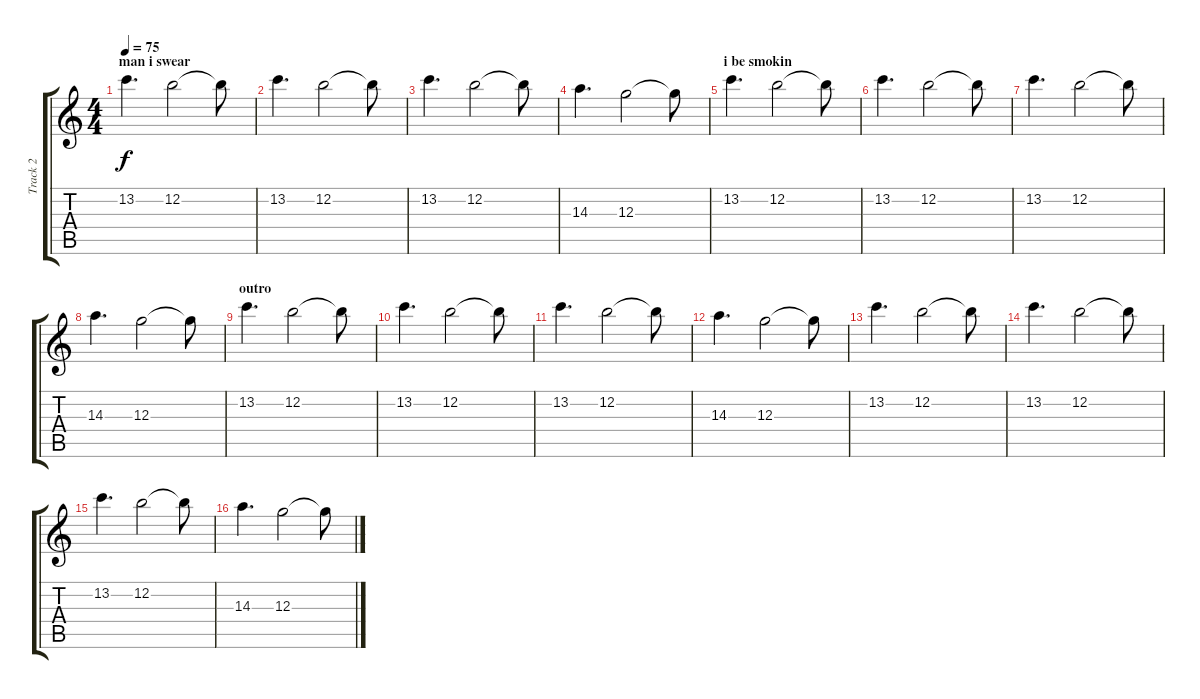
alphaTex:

\track ("Track 2" "Track 2") {instrument electricguitarjazz}
\staff {score tabs}
\tuning (E4 B3 G3 D3 A2 E2) {hide}
\ts (4 4)
\section ("" "man i swear")
\tempo 75
\clef g2
\ks c
13.2.4{d dy f} 12.2.2 12.2{t}.8 |
13.2.4{d} 12.2.2 12.2{t}.8 |
13.2.4{d} 12.2.2 12.2{t}.8 |
14.3.4{d} 12.3.2 12.3{t}.8 |
\section ("" "i be smokin")
13.2.4{d} 12.2.2 12.2{t}.8 |
13.2.4{d} 12.2.2 12.2{t}.8 |
13.2.4{d} 12.2.2 12.2{t}.8 |
14.3.4{d} 12.3.2 12.3{t}.8 |
\section ("" "outro")
13.2.4{d} 12.2.2 12.2{t}.8 |
13.2.4{d} 12.2.2 12.2{t}.8 |
13.2.4{d} 12.2.2 12.2{t}.8 |
14.3.4{d} 12.3.2 12.3{t}.8 |
13.2.4{d} 12.2.2 12.2{t}.8 |
13.2.4{d} 12.2.2 12.2{t}.8 |
13.2.4{d} 12.2.2 12.2{t}.8 |
14.3.4{d} 12.3.2 12.3{t}.8
